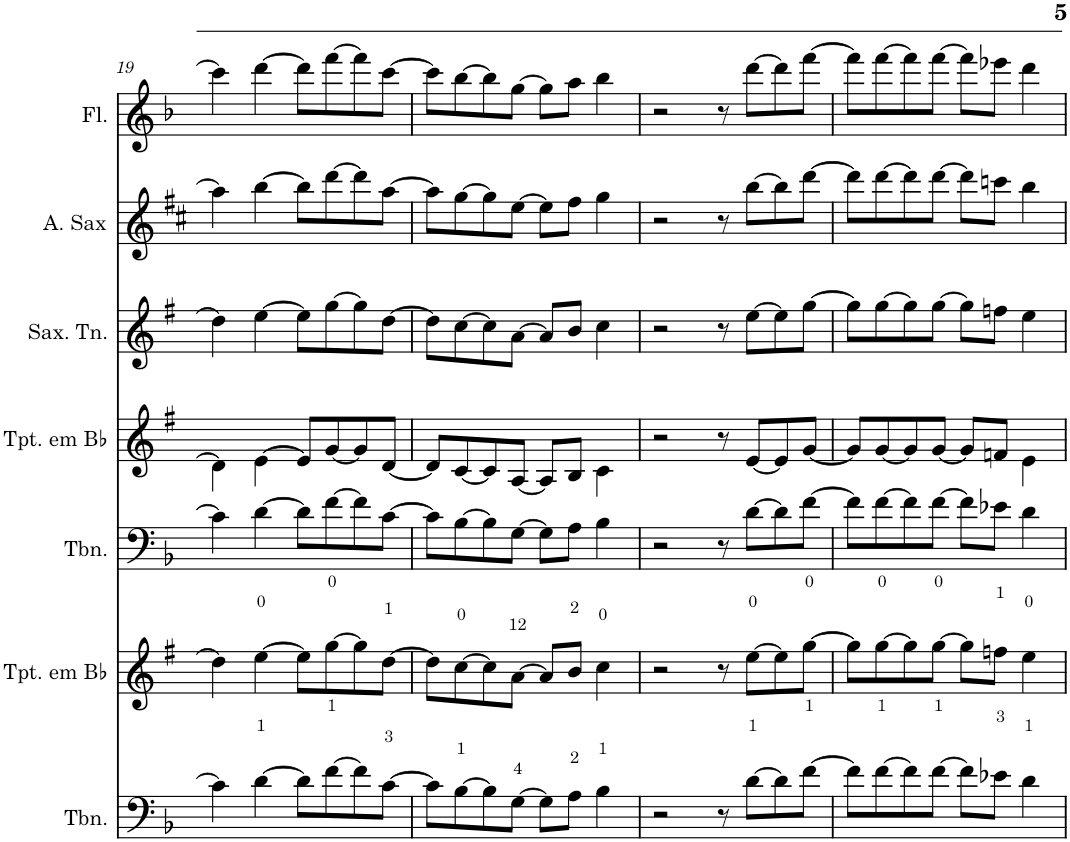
**kern	**kern	**kern	**kern	**kern	**kern	**kern
*part7	*part6	*part5	*part4	*part3	*part2	*part1
*staff7	*staff6	*staff5	*staff4	*staff3	*staff2	*staff1
*I"Trombone	*I"Trompete em Bb	*I"Trombone	*I"Trompete em Bb	*I"Saxofone Tenor	*I"Saxofone Alto	*I"Flauta Transversal
*I'Tbn.	*I'Tpt. em Bb	*I'Tbn.	*I'Tpt. em Bb	*I'Sax. Tn.	*	*I'Fl.
!!LO:PB:g=z
*clefF4	*clefG2	*clefF4	*clefG2	*clefG2	*clefG2	*clefG2
*	*Trd1c2	*	*Trd1c2	*Trd8c14	*Trd5c9	*
*k[b-]	*k[f#]	*k[b-]	*k[f#]	*k[f#]	*k[f#c#]	*k[b-]
*M4/4	*M4/4	*M4/4	*M4/4	*M4/4	*M4/4	*M4/4
=19	=19	=19	=19	=19	=19	=19
4c\]	4dd\]	4c\]	4d\]	4dd\]	4aa\]	4ccc\]
[4d\	[4ee\	[4d\	[4e\	[4ee\	[4bb\	[4ddd\
8d\L]	8ee\L]	8d\L]	8e/L]	8ee\L]	8bb\L]	8ddd\L]
[8f\	[8gg\	[8f\	[8g/	[8gg\	[8ddd\	[8fff\
8f\]	8gg\]	8f\]	8g/]	8gg\]	8ddd\]	8fff\]
[8c\J	[8dd\J	[8c\J	[8d/J	[8dd\J	[8aa\J	[8ccc\J
=20	=20	=20	=20	=20	=20	=20
8c\L]	8dd\L]	8c\L]	8d/L]	8dd\L]	8aa\L]	8ccc\L]
[8B-\	[8cc\	[8B-\	[8c/	[8cc\	[8gg\	[8bb-\
8B-\]	8cc\]	8B-\]	8c/]	8cc\]	8gg\]	8bb-\]
[8G\J	[8a\J	[8G\J	[8A/J	[8a\J	[8ee\J	[8gg\J
8G\L]	8a/L]	8G\L]	8A/L]	8a/L]	8ee\L]	8gg\L]
8A\J	8b/J	8A\J	8B/J	8b/J	8ff#\J	8aa\J
4B-\	4cc\	4B-\	4c\	4cc\	4gg\	4bb-\
=21	=21	=21	=21	=21	=21	=21
2r	2r	2r	2r	2r	2r	2r
8r	8r	8r	8r	8r	8r	8r
[8d\L	[8ee\L	[8d\L	[8e/L	[8ee\L	[8bb\L	[8ddd\L
8d\]	8ee\]	8d\]	8e/]	8ee\]	8bb\]	8ddd\]
[8f\J	[8gg\J	[8f\J	[8g/J	[8gg\J	[8ddd\J	[8fff\J
=22	=22	=22	=22	=22	=22	=22
8f\L]	8gg\L]	8f\L]	8g/L]	8gg\L]	8ddd\L]	8fff\L]
[8f\	[8gg\	[8f\	[8g/	[8gg\	[8ddd\	[8fff\
8f\]	8gg\]	8f\]	8g/]	8gg\]	8ddd\]	8fff\]
[8f\J	[8gg\J	[8f\J	[8g/J	[8gg\J	[8ddd\J	[8fff\J
8f\L]	8gg\L]	8f\L]	8g/L]	8gg\L]	8ddd\L]	8fff\L]
8e-X\J	8ffn\J	8e-X\J	8fn/J	8ffn\J	8cccn\J	8eee-X\J
4d\	4ee\	4d\	4e\	4ee\	4bb\	4ddd\
=	=	=	=	=	=	=
*-	*-	*-	*-	*-	*-	*-
